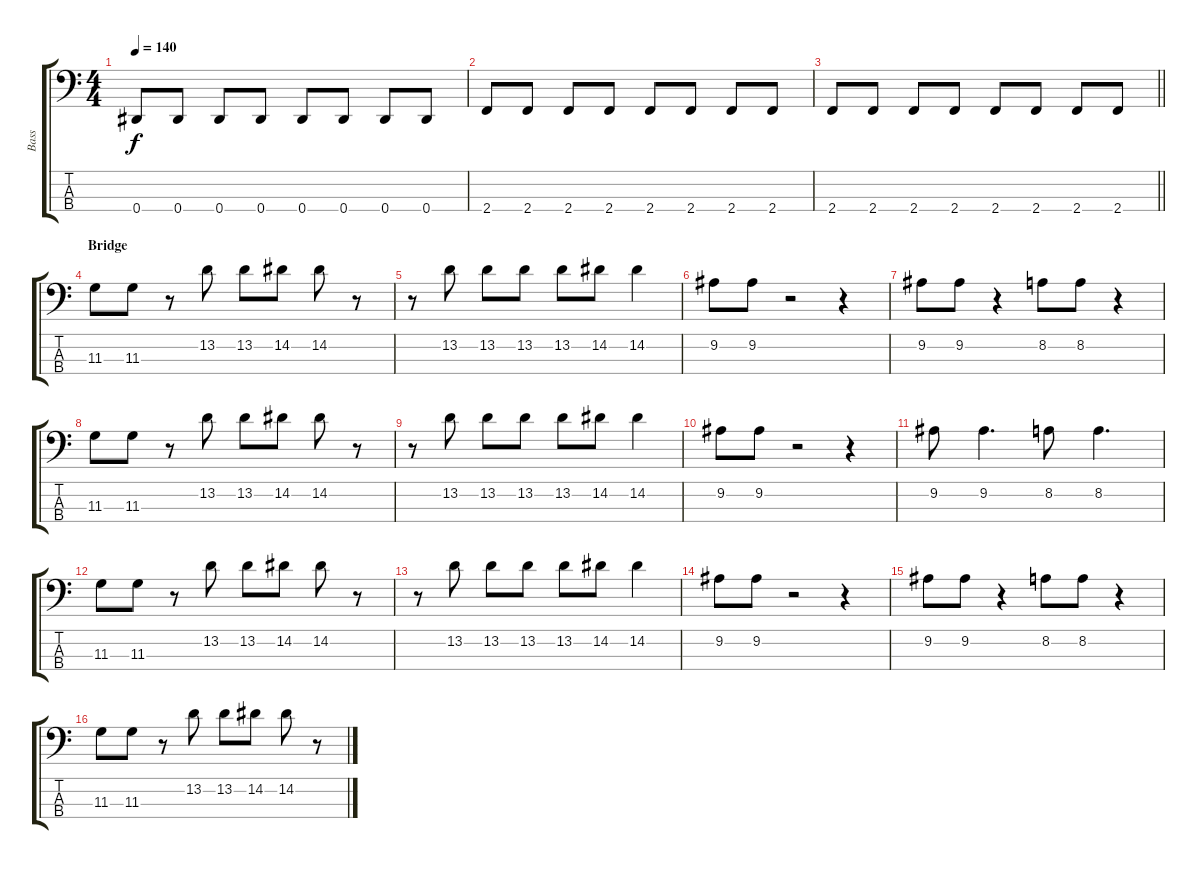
\track ("Bass" "Bass") {instrument electricbasspick}
\staff {score tabs}
\tuning (Gb2 Db2 Ab1 Eb1) {hide}
\ts (4 4)
\tempo 140
\clef f4
\ks c
0.4.8{dy f} 0.4.8 0.4.8 0.4.8 0.4.8 0.4.8 0.4.8 0.4.8 |
2.4.8 2.4.8 2.4.8 2.4.8 2.4.8 2.4.8 2.4.8 2.4.8 |
\barLineRight lightlight
2.4.8 2.4.8 2.4.8 2.4.8 2.4.8 2.4.8 2.4.8 2.4.8 |
\section ("" "Bridge")
11.3.8 11.3.8 r.8 13.2.8 13.2.8 14.2.8 14.2.8 r.8 |
r.8 13.2.8 13.2.8 13.2.8 13.2.8 14.2.8 14.2.4 |
9.2.8 9.2.8 r.2 r.4 |
9.2.8 9.2.8 r.4 8.2.8 8.2.8 r.4 |
11.3.8 11.3.8 r.8 13.2.8 13.2.8 14.2.8 14.2.8 r.8 |
r.8 13.2.8 13.2.8 13.2.8 13.2.8 14.2.8 14.2.4 |
9.2.8 9.2.8 r.2 r.4 |
9.2.8 9.2.4{d} 8.2.8 8.2.4{d} |
11.3.8 11.3.8 r.8 13.2.8 13.2.8 14.2.8 14.2.8 r.8 |
r.8 13.2.8 13.2.8 13.2.8 13.2.8 14.2.8 14.2.4 |
9.2.8 9.2.8 r.2 r.4 |
9.2.8 9.2.8 r.4 8.2.8 8.2.8 r.4 |
11.3.8 11.3.8 r.8 13.2.8 13.2.8 14.2.8 14.2.8 r.8
